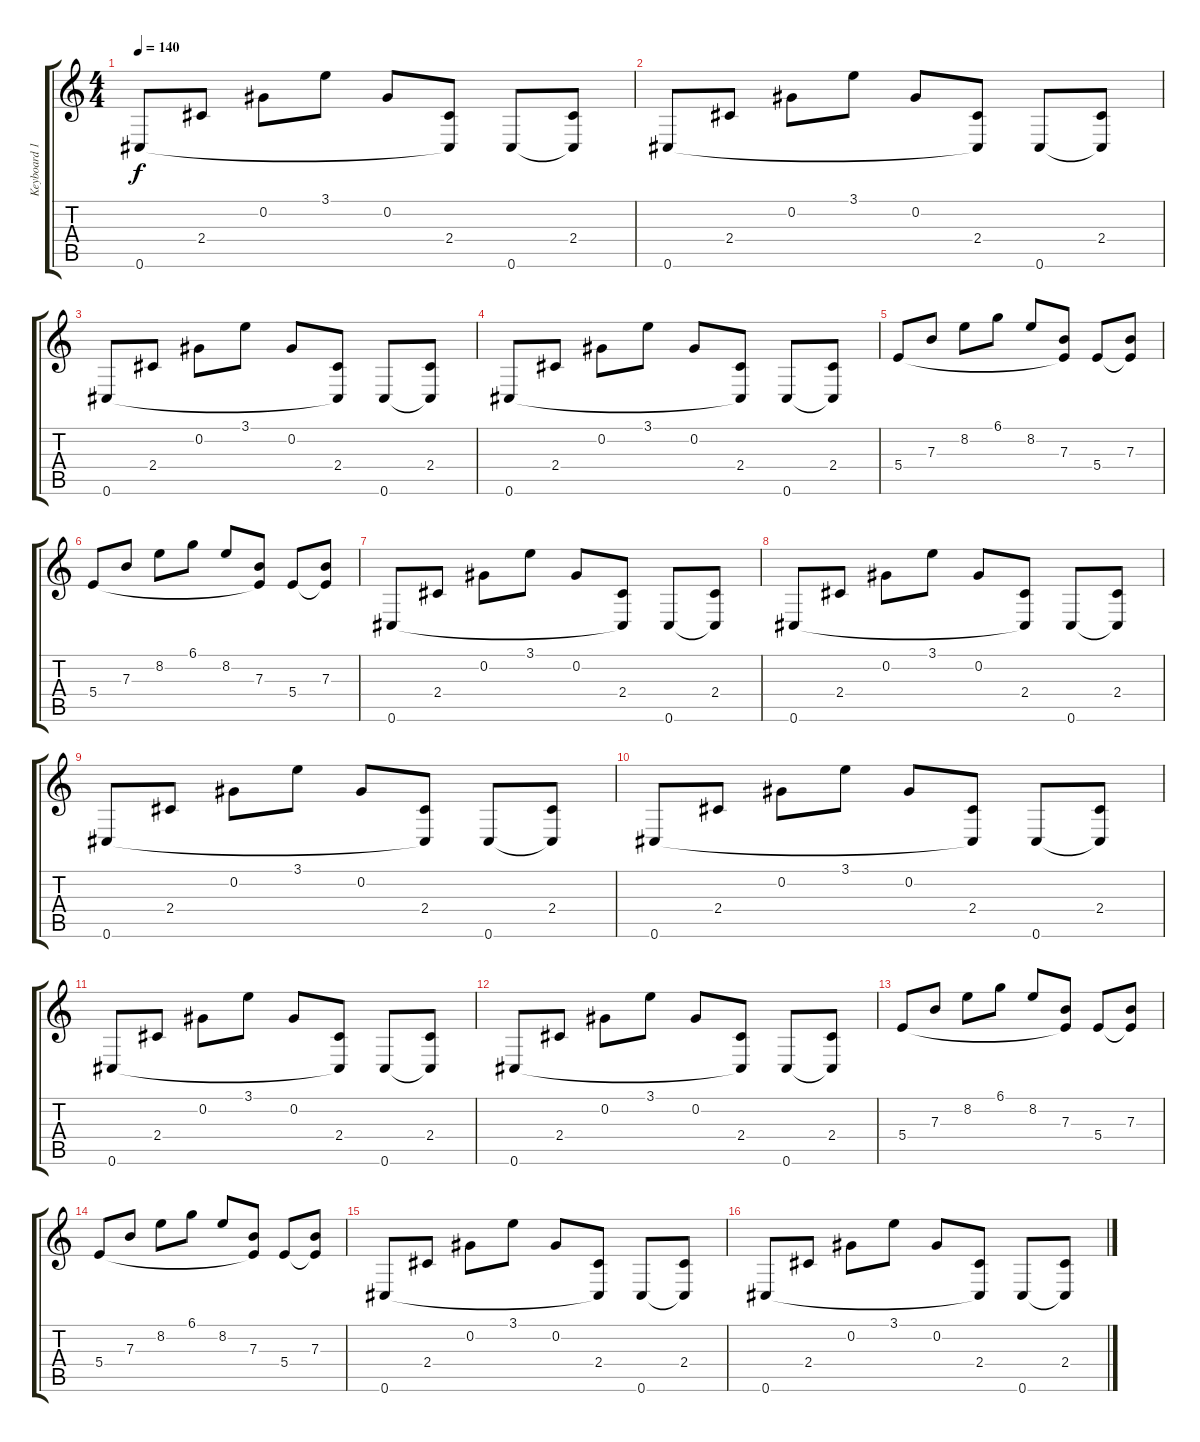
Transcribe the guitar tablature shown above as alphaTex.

\track ("Keyboard 1" "Keyboard 1") {instrument electricguitarjazz}
\staff {score tabs}
\tuning (Db4 Ab3 E3 B2 Gb2 Db2) {hide}
\ts (4 4)
\tempo 140
\clef g2
\ks c
0.6.8{dy f} 2.4.8 0.2.8 3.1.8 0.2.8 (2.4 0.6{t}).8 0.6.8 (2.4 0.6{t}).8 |
0.6.8 2.4.8 0.2.8 3.1.8 0.2.8 (2.4 0.6{t}).8 0.6.8 (2.4 0.6{t}).8 |
0.6.8 2.4.8 0.2.8 3.1.8 0.2.8 (2.4 0.6{t}).8 0.6.8 (2.4 0.6{t}).8 |
0.6.8 2.4.8 0.2.8 3.1.8 0.2.8 (2.4 0.6{t}).8 0.6.8 (2.4 0.6{t}).8 |
5.4.8 7.3.8 8.2.8 6.1.8 8.2.8 (7.3 5.4{t}).8 5.4.8 (7.3 5.4{t}).8 |
5.4.8 7.3.8 8.2.8 6.1.8 8.2.8 (7.3 5.4{t}).8 5.4.8 (7.3 5.4{t}).8 |
0.6.8 2.4.8 0.2.8 3.1.8 0.2.8 (2.4 0.6{t}).8 0.6.8 (2.4 0.6{t}).8 |
0.6.8 2.4.8 0.2.8 3.1.8 0.2.8 (2.4 0.6{t}).8 0.6.8 (2.4 0.6{t}).8 |
0.6.8 2.4.8 0.2.8 3.1.8 0.2.8 (2.4 0.6{t}).8 0.6.8 (2.4 0.6{t}).8 |
0.6.8 2.4.8 0.2.8 3.1.8 0.2.8 (2.4 0.6{t}).8 0.6.8 (2.4 0.6{t}).8 |
0.6.8 2.4.8 0.2.8 3.1.8 0.2.8 (2.4 0.6{t}).8 0.6.8 (2.4 0.6{t}).8 |
0.6.8 2.4.8 0.2.8 3.1.8 0.2.8 (2.4 0.6{t}).8 0.6.8 (2.4 0.6{t}).8 |
5.4.8 7.3.8 8.2.8 6.1.8 8.2.8 (7.3 5.4{t}).8 5.4.8 (7.3 5.4{t}).8 |
5.4.8 7.3.8 8.2.8 6.1.8 8.2.8 (7.3 5.4{t}).8 5.4.8 (7.3 5.4{t}).8 |
0.6.8 2.4.8 0.2.8 3.1.8 0.2.8 (2.4 0.6{t}).8 0.6.8 (2.4 0.6{t}).8 |
0.6.8 2.4.8 0.2.8 3.1.8 0.2.8 (2.4 0.6{t}).8 0.6.8 (2.4 0.6{t}).8
